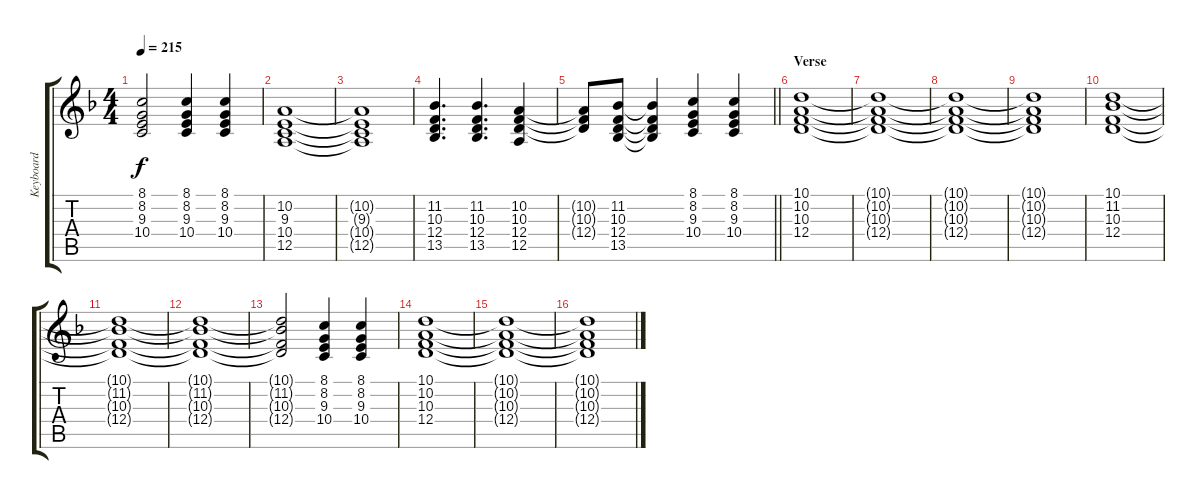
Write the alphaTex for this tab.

\track ("Keyboard" "Keyboard") {instrument stringensemble1}
\staff {score tabs}
\tuning (E4 B3 G3 D3 A2 D2) {hide}
\ts (4 4)
\tempo 215
\clef g2
\ks f
(8.1{t} 8.2{t} 9.3{t} 10.4{t}).2{dy f} (8.1 8.2 9.3 10.4).4 (8.1 8.2 9.3 10.4).4 |
(10.2 9.3 10.4 12.5).1 |
(10.2{t} 9.3{t} 10.4{t} 12.5{t}).1 |
(11.2 10.3 12.4 13.5).4{d} (11.2 10.3 12.4 13.5).4{d} (10.2 10.3 12.4 12.5).4 |
\barLineRight lightlight
(10.2{t} 10.3{t} 12.4{t}).8 (11.2 10.3 12.4 13.5).8 (11.2{t} 10.3{t} 12.4{t} 13.5{t}).4 (8.1 8.2 9.3 10.4).4 (8.1 8.2 9.3 10.4).4 |
\section ("" "Verse")
(10.1 10.2 10.3 12.4).1 |
(10.1{t} 10.2{t} 10.3{t} 12.4{t}).1 |
(10.1{t} 10.2{t} 10.3{t} 12.4{t}).1 |
(10.1{t} 10.2{t} 10.3{t} 12.4{t}).1 |
(10.1 11.2 10.3 12.4).1 |
(10.1{t} 11.2{t} 10.3{t} 12.4{t}).1 |
(10.1{t} 11.2{t} 10.3{t} 12.4{t}).1 |
(10.1{t} 11.2{t} 10.3{t} 12.4{t}).2 (8.1 8.2 9.3 10.4).4 (8.1 8.2 9.3 10.4).4 |
(10.1 10.2 10.3 12.4).1 |
(10.1{t} 10.2{t} 10.3{t} 12.4{t}).1 |
(10.1{t} 10.2{t} 10.3{t} 12.4{t}).1
